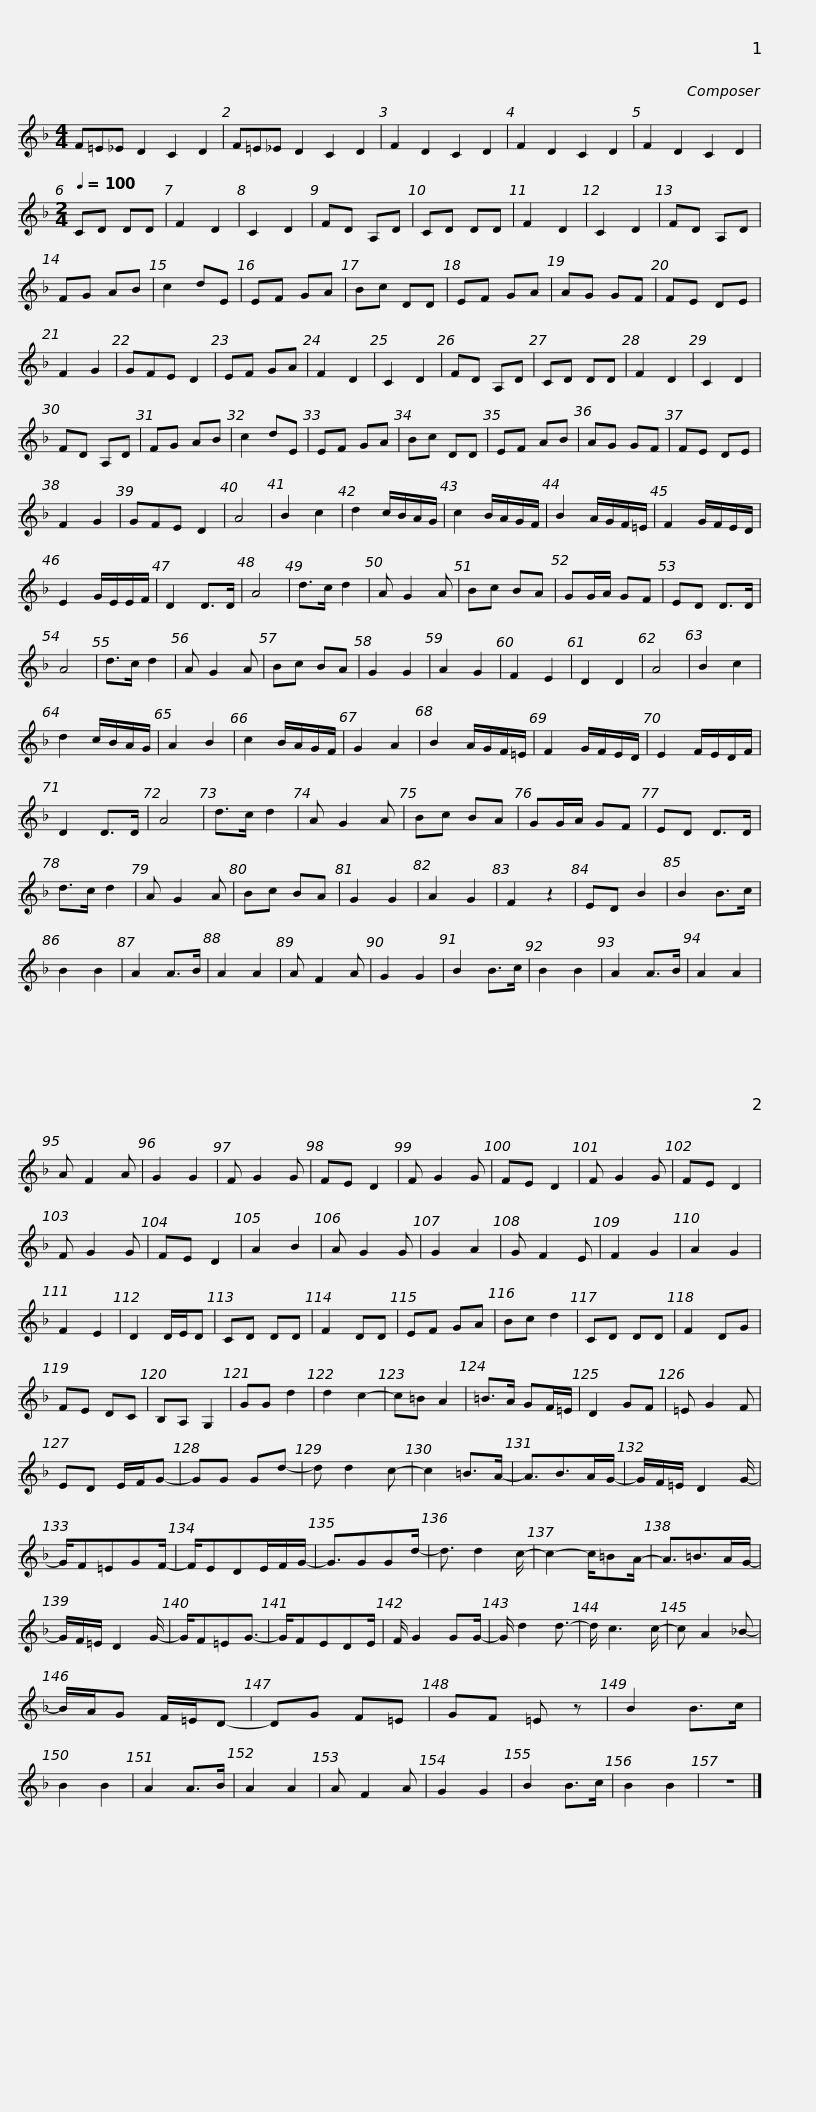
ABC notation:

X:1
L:1/8
M:4/4
I:linebreak $
K:F
V:1 treble
V:1
 F=E_E D2 C2 D2 | F=E_E D2 C2 D2 | F2 D2 C2 D2 | F2 D2 C2 D2 |$ F2 D2 C2 D2 | %5
[M:2/4][Q:1/4=100] CD DD | F2 D2 | C2 D2 |$ FD A,D | CD DD | %10
 F2 D2 | C2 D2 |$ FD A,D | FG AB | c2 dE | %15
 EF GA |$ Bc DD | EF GA | AG GF | FE DE |$ %20
 F2 G2 | GFE D2 | EF GA | F2 D2 |$ C2 D2 | %25
 FD A,D | CD DD | F2 D2 |$ C2 D2 | FD A,D | %30
 FG AB | c2 dE |$ EF GA | Bc DD | EF AB | %35
 AG GF |$ FE DE | F2 G2 | GFE D2 | A4 |$ %40
 B2 c2 | d2 c/B/A/G/ | c2 B/A/G/F/ | B2 A/G/F/=E/ |$ F2 G/F/E/D/ | %45
 E2 G/E/E/F/ | D2 D>D | A4 |$ d>c d2 | A G2 A | %50
 Bc BA | GG/A/ GF |$ ED D>D | A4 | d>c d2 | %55
 A G2 A |$ Bc BA | G2 G2 | A2 G2 | F2 E2 |$ %60
 D2 D2 | A4 | B2 c2 | d2 c/B/A/G/ |$ A2 B2 | %65
 c2 B/A/G/F/ | G2 A2 | B2 A/G/F/=E/ |$ F2 G/F/E/D/ | E2 F/E/D/F/ | %70
 D2 D>D | A4 |$ d>c d2 | A G2 A | Bc BA | %75
 GG/A/ GF |$ ED D>D | d>c d2 | A G2 A | Bc BA |$ %80
 G2 G2 | A2 G2 | F2 z2 | ED B2 |$ B2 B>c | %85
 B2 B2 | A2 A>B | A2 A2 |$ A F2 A | G2 G2 | %90
 B2 B>c | B2 B2 |$ A2 A>B | A2 A2 | A F2 A | %95
 G2 G2 |$ F G2 G | FE D2 | F G2 G | FE D2 |$ %100
 F G2 G | FE D2 | F G2 G | FE D2 |$ A2 B2 | %105
 A G2 G | G2 A2 | G F2 E |$ F2 G2 | A2 G2 | %110
 F2 E2 | D2 D/E/D |$ CD DD | F2 DD | EF GA | %115
 Bc d2 |$ CD DD | F2 DG | FE DC | B,A, G,2 |$ %120
 GG d2 | d2 c2- | c=B A2 | =B>A GF/=E/ |$ D2 GF | %125
 =E G2 F | ED E/F/G- | GG Gd- |$ d d2 c- | c2 =B>A- | %130
 A3/2B>AG/- | G/F/=E/ D2 G/- |$ G/F=EGF/- | F/EDE/F/G/- | G3/2GGd/- | %135
 d3/2 d2 c/- |$ c2- c/=BA/- | A3/2=B>AG/- | G/F/=E/ D2 G/- | G/F=EG3/2- |$ %140
 G/FEDE/ | F/ G2 GG/- | G/ d2 d3/2- | d/ c3 c/- |$ c A2 _B- | %145
 B/A/G F/=E/D- | DG F=E | GF =E z |$ B2 B>c | B2 B2 | %150
 A2 A>B | A2 A2 |$ A F2 A | G2 G2 | B2 B>c | %155
 B2 B2 |$ z4 |] %157
